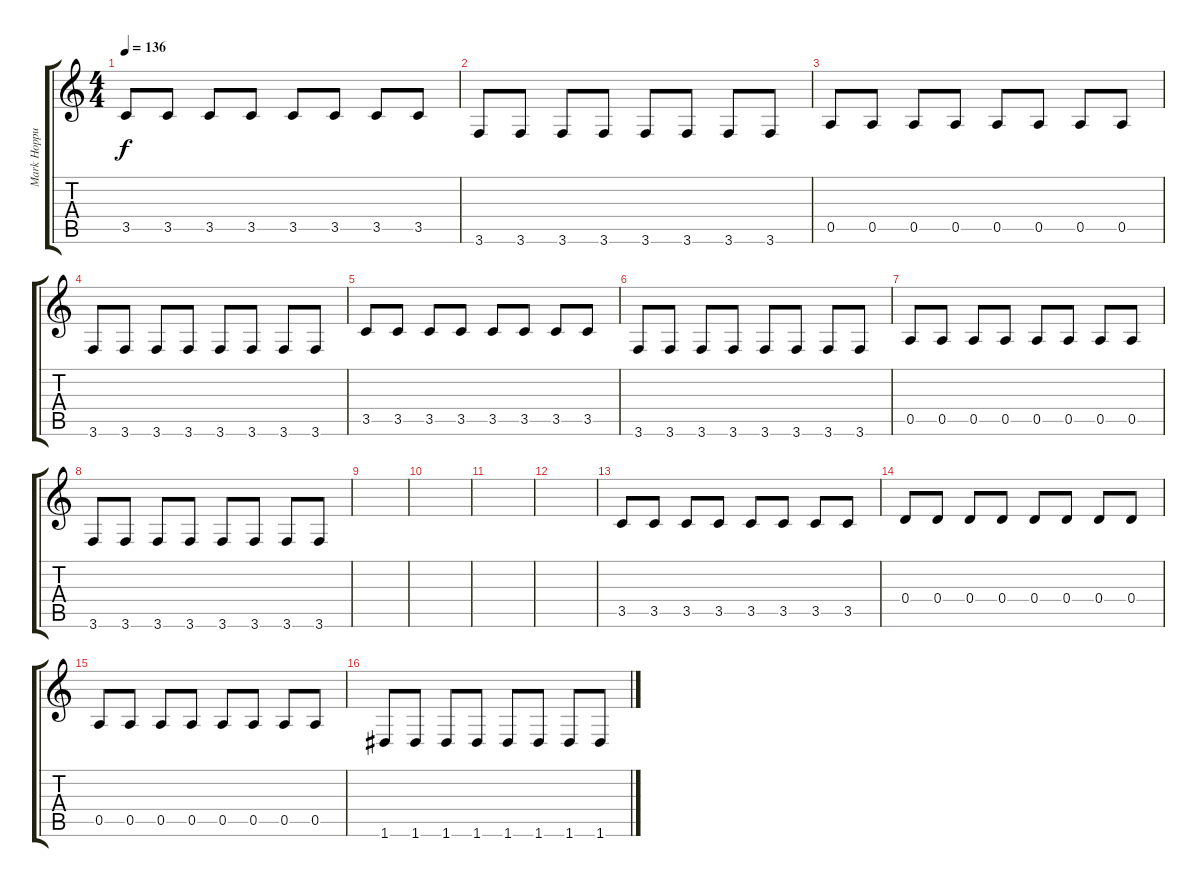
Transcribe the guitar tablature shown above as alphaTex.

\track ("Mark Hoppus" "Mark Hoppu") {instrument electricbasspick}
\staff {score tabs}
\tuning (E4 B3 G3 D3 A2 D2) {hide}
\ts (4 4)
\tempo 136
\clef g2
\ks c
3.5.8{dy f} 3.5.8 3.5.8 3.5.8 3.5.8 3.5.8 3.5.8 3.5.8 |
3.6.8 3.6.8 3.6.8 3.6.8 3.6.8 3.6.8 3.6.8 3.6.8 |
0.5.8 0.5.8 0.5.8 0.5.8 0.5.8 0.5.8 0.5.8 0.5.8 |
3.6.8 3.6.8 3.6.8 3.6.8 3.6.8 3.6.8 3.6.8 3.6.8 |
3.5.8 3.5.8 3.5.8 3.5.8 3.5.8 3.5.8 3.5.8 3.5.8 |
3.6.8 3.6.8 3.6.8 3.6.8 3.6.8 3.6.8 3.6.8 3.6.8 |
0.5.8 0.5.8 0.5.8 0.5.8 0.5.8 0.5.8 0.5.8 0.5.8 |
3.6.8 3.6.8 3.6.8 3.6.8 3.6.8 3.6.8 3.6.8 3.6.8 |
|
|
|
|
3.5.8 3.5.8 3.5.8 3.5.8 3.5.8 3.5.8 3.5.8 3.5.8 |
0.4.8 0.4.8 0.4.8 0.4.8 0.4.8 0.4.8 0.4.8 0.4.8 |
0.5.8 0.5.8 0.5.8 0.5.8 0.5.8 0.5.8 0.5.8 0.5.8 |
1.6.8 1.6.8 1.6.8 1.6.8 1.6.8 1.6.8 1.6.8 1.6.8
